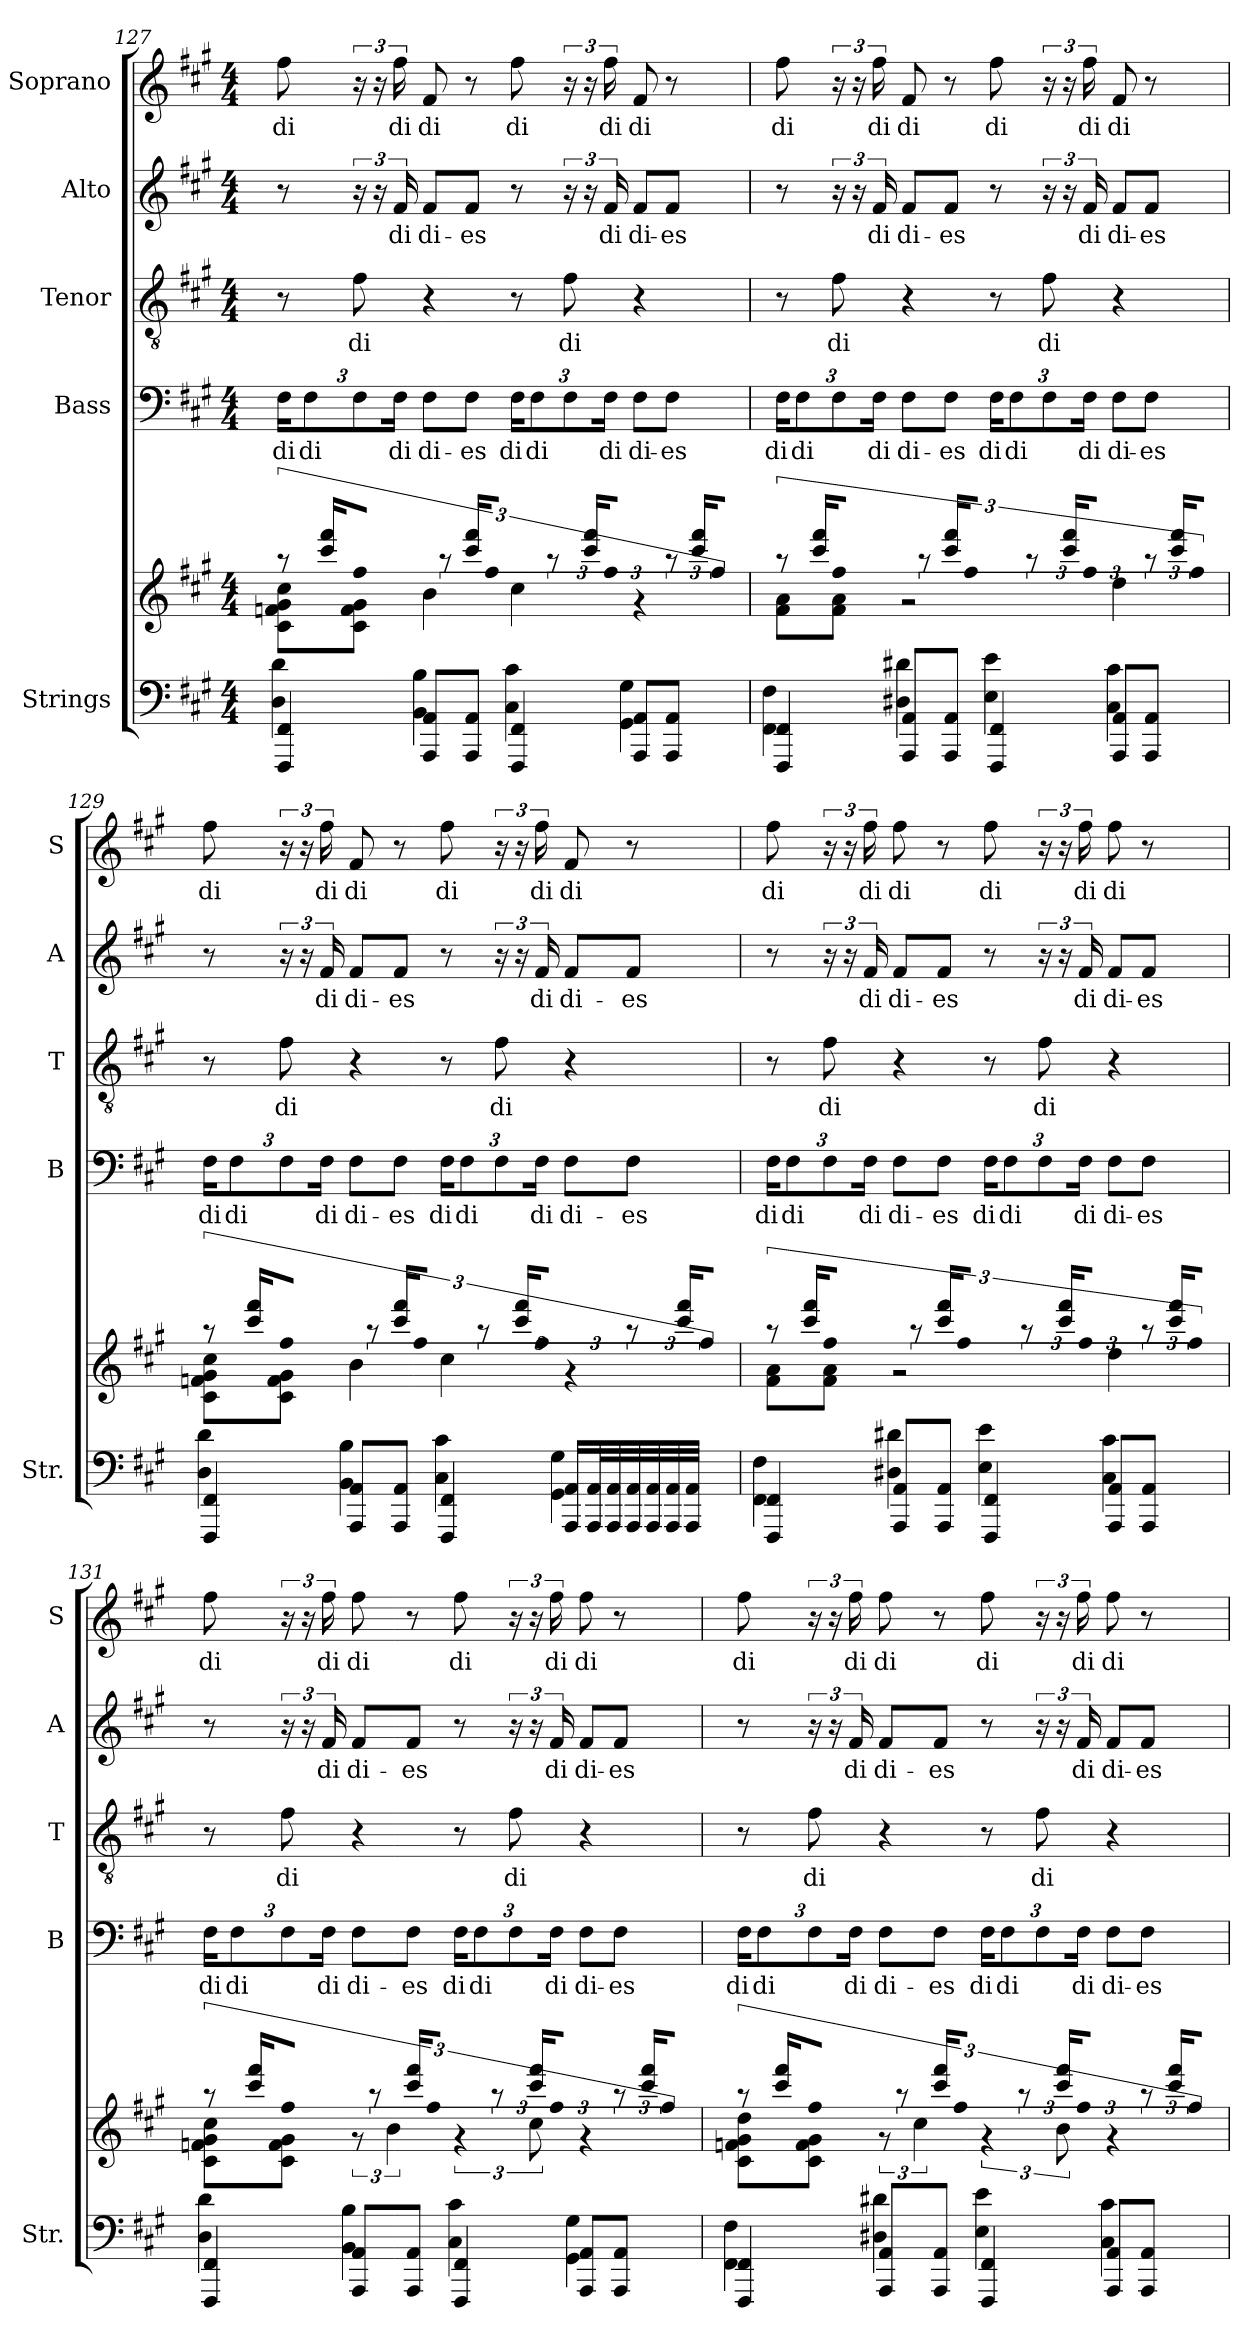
**kern	**kern	**kern	**text	**kern	**text	**kern	**text	**kern	**text
*part5	*part5	*part4	*part4	*part3	*part3	*part2	*part2	*part1	*part1
*staff6	*staff5	*staff4	*staff4	*staff3	*staff3	*staff2	*staff2	*staff1	*staff1
*I"Strings	*	*I"Bass	*	*I"Tenor	*	*I"Alto	*	*I"Soprano	*
*I'Str.	*	*I'B	*	*I'T	*	*I'A	*	*I'S	*
*clefF4	*clefG2	*clefF4	*	*clefGv2	*	*clefG2	*	*clefG2	*
*k[f#c#g#]	*k[f#c#g#]	*k[f#c#g#]	*	*k[f#c#g#]	*	*k[f#c#g#]	*	*k[f#c#g#]	*
*A:	*A:	*A:	*	*A:	*	*A:	*	*A:	*
*M4/4	*M4/4	*M4/4	*	*M4/4	*	*M4/4	*	*M4/4	*
=127	=127	=127	=127	=127	=127	=127	=127	=127	=127
*^	*^	*	*	*	*	*	*	*	*
*	*	*	*	*Xbrackettup	*	*	*	*	*	*	*
!	!	!	!	!	!LO:LY:b	!	!	!	!	!	!LO:LY:b
4FFF#/ 4FF#/	4D\ 4d\	12r	8c#\ 8fn\ 8g#\ 8cc#\L	24F#\KL	di	8r	.	8r	.	8ff#\	di
!	!	!	!	!	!LO:LY:b	!	!	!	!	!	!
.	.	.	.	12F#\	di	.	.	.	.	.	.
.	.	24ccc#/ 24fff#/KL	.	.	.	.	.	.	.	.	.
!	!	!	!	!	!	!	!LO:LY:b	!	!	!	!
.	.	8ff#/J	8c#\ 8f\ 8g#\J	12F#\	.	8f#\	di	24r	.	24r	.
.	.	.	.	.	.	.	.	24r	.	24r	.
!	!	!	!	!	!LO:LY:b	!	!	!	!LO:LY:b	!	!LO:LY:b
.	.	.	.	24F#\Jk	di	.	.	24f#/	di	24ff#\	di
!	!	!	!	!	!LO:LY:b	!	!	!	!LO:LY:b	!	!LO:LY:b
8AAA/ 8AA/L	4BB\ 4B\	12r	4b\	8F#\L	di-	4r	.	8f#/L	di-	8f#/	di
.	.	24ccc#/ 24fff#/KL	.	.	.	.	.	.	.	.	.
!	!	!	!	!	!LO:LY:b	!	!	!	!LO:LY:b	!	!
8AAA/ 8AA/J	.	8ff#/J	.	8F#\J	-es	.	.	8f#/J	-es	8r	.
!	!	!	!	!	!LO:LY:b	!	!	!	!	!	!LO:LY:b
4FFF#/ 4FF#/	4C#\ 4c#\	12r	4cc#\	24F#\KL	di	8r	.	8r	.	8ff#\	di
!	!	!	!	!	!LO:LY:b	!	!	!	!	!	!
.	.	.	.	12F#\	di	.	.	.	.	.	.
.	.	24ccc#/ 24fff#/KL	.	.	.	.	.	.	.	.	.
!	!	!	!	!	!	!	!LO:LY:b	!	!	!	!
.	.	8ff#/J	.	12F#\	.	8f#\	di	24r	.	24r	.
.	.	.	.	.	.	.	.	24r	.	24r	.
!	!	!	!	!	!LO:LY:b	!	!	!	!LO:LY:b	!	!LO:LY:b
.	.	.	.	24F#\Jk	di	.	.	24f#/	di	24ff#\	di
!	!	!	!	!	!LO:LY:b	!	!	!	!LO:LY:b	!	!LO:LY:b
8AAA/ 8AA/L	4GG#\ 4G#\	12r	4r	8F#\L	di-	4r	.	8f#/L	di-	8f#/	di
.	.	24ccc#/ 24fff#/KL	.	.	.	.	.	.	.	.	.
!	!	!	!	!	!LO:LY:b	!	!	!	!LO:LY:b	!	!
8AAA/ 8AA/J	.	8ff#/J	.	8F#\J	-es	.	.	8f#/J	-es	8r	.
!!LO:LB:g=z
=128	=128	=128	=128	=128	=128	=128	=128	=128	=128	=128	=128
!	!	!	!	!	!LO:LY:b	!	!	!	!	!	!LO:LY:b
4FFF#/ 4FF#/	4FF#\ 4F#\	12r	8f#\ 8a\L	24F#\KL	di	8r	.	8r	.	8ff#\	di
!	!	!	!	!	!LO:LY:b	!	!	!	!	!	!
.	.	.	.	12F#\	di	.	.	.	.	.	.
.	.	24ccc#/ 24fff#/KL	.	.	.	.	.	.	.	.	.
!	!	!	!	!	!	!	!LO:LY:b	!	!	!	!
.	.	8ff#/J	8f#\ 8a\J	12F#\	.	8f#\	di	24r	.	24r	.
.	.	.	.	.	.	.	.	24r	.	24r	.
!	!	!	!	!	!LO:LY:b	!	!	!	!LO:LY:b	!	!LO:LY:b
.	.	.	.	24F#\Jk	di	.	.	24f#/	di	24ff#\	di
!	!	!	!	!	!LO:LY:b	!	!	!	!LO:LY:b	!	!LO:LY:b
8AAA/ 8AA/L	4D#X\ 4d#X\	12r	2r	8F#\L	di-	4r	.	8f#/L	di-	8f#/	di
.	.	24ccc#/ 24fff#/KL	.	.	.	.	.	.	.	.	.
!	!	!	!	!	!LO:LY:b	!	!	!	!LO:LY:b	!	!
8AAA/ 8AA/J	.	8ff#/J	.	8F#\J	-es	.	.	8f#/J	-es	8r	.
!	!	!	!	!	!LO:LY:b	!	!	!	!	!	!LO:LY:b
4FFF#/ 4FF#/	4E\ 4e\	12r	.	24F#\KL	di	8r	.	8r	.	8ff#\	di
!	!	!	!	!	!LO:LY:b	!	!	!	!	!	!
.	.	.	.	12F#\	di	.	.	.	.	.	.
.	.	24ccc#/ 24fff#/KL	.	.	.	.	.	.	.	.	.
!	!	!	!	!	!	!	!LO:LY:b	!	!	!	!
.	.	8ff#/J	.	12F#\	.	8f#\	di	24r	.	24r	.
.	.	.	.	.	.	.	.	24r	.	24r	.
!	!	!	!	!	!LO:LY:b	!	!	!	!LO:LY:b	!	!LO:LY:b
.	.	.	.	24F#\Jk	di	.	.	24f#/	di	24ff#\	di
!	!	!	!	!	!LO:LY:b	!	!	!	!LO:LY:b	!	!LO:LY:b
8AAA/ 8AA/L	4C#\ 4c#\	12r	4dd\	8F#\L	di-	4r	.	8f#/L	di-	8f#/	di
.	.	24ccc#/ 24fff#/KL	.	.	.	.	.	.	.	.	.
!	!	!	!	!	!LO:LY:b	!	!	!	!LO:LY:b	!	!
8AAA/ 8AA/J	.	8ff#/J	.	8F#\J	-es	.	.	8f#/J	-es	8r	.
!!LO:PB:g=z
=129	=129	=129	=129	=129	=129	=129	=129	=129	=129	=129	=129
!	!	!	!	!	!LO:LY:b	!	!	!	!	!	!LO:LY:b
4FFF#/ 4FF#/	4D\ 4d\	12r	8c#\ 8fn\ 8g#\ 8cc#\L	24F#\KL	di	8r	.	8r	.	8ff#\	di
!	!	!	!	!	!LO:LY:b	!	!	!	!	!	!
.	.	.	.	12F#\	di	.	.	.	.	.	.
.	.	24ccc#/ 24fff#/KL	.	.	.	.	.	.	.	.	.
!	!	!	!	!	!	!	!LO:LY:b	!	!	!	!
.	.	8ff#/J	8c#\ 8f\ 8g#\J	12F#\	.	8f#\	di	24r	.	24r	.
.	.	.	.	.	.	.	.	24r	.	24r	.
!	!	!	!	!	!LO:LY:b	!	!	!	!LO:LY:b	!	!LO:LY:b
.	.	.	.	24F#\Jk	di	.	.	24f#/	di	24ff#\	di
!	!	!	!	!	!LO:LY:b	!	!	!	!LO:LY:b	!	!LO:LY:b
8AAA/ 8AA/L	4BB\ 4B\	12r	4b\	8F#\L	di-	4r	.	8f#/L	di-	8f#/	di
.	.	24ccc#/ 24fff#/KL	.	.	.	.	.	.	.	.	.
!	!	!	!	!	!LO:LY:b	!	!	!	!LO:LY:b	!	!
8AAA/ 8AA/J	.	8ff#/J	.	8F#\J	-es	.	.	8f#/J	-es	8r	.
!	!	!	!	!	!LO:LY:b	!	!	!	!	!	!LO:LY:b
4FFF#/ 4FF#/	4C#\ 4c#\	12r	4cc#\	24F#\KL	di	8r	.	8r	.	8ff#\	di
!	!	!	!	!	!LO:LY:b	!	!	!	!	!	!
.	.	.	.	12F#\	di	.	.	.	.	.	.
.	.	24ccc#/ 24fff#/KL	.	.	.	.	.	.	.	.	.
!	!	!	!	!	!	!	!LO:LY:b	!	!	!	!
.	.	8ff#/J	.	12F#\	.	8f#\	di	24r	.	24r	.
.	.	.	.	.	.	.	.	24r	.	24r	.
!	!	!	!	!	!LO:LY:b	!	!	!	!LO:LY:b	!	!LO:LY:b
.	.	.	.	24F#\Jk	di	.	.	24f#/	di	24ff#\	di
!	!	!	!	!	!LO:LY:b	!	!	!	!LO:LY:b	!	!LO:LY:b
16AAA/ 16AA/LL	4GG#\ 4G#\	12r	4r	8F#\L	di-	4r	.	8f#/L	di-	8f#/	di
32AAA/ 32AA/L	.	.	.	.	.	.	.	.	.	.	.
.	.	24ccc#/ 24fff#/KL	.	.	.	.	.	.	.	.	.
32AAA/ 32AA/	.	.	.	.	.	.	.	.	.	.	.
!	!	!	!	!	!LO:LY:b	!	!	!	!LO:LY:b	!	!
32AAA/ 32AA/	.	8ff#/J	.	8F#\J	-es	.	.	8f#/J	-es	8r	.
32AAA/ 32AA/	.	.	.	.	.	.	.	.	.	.	.
32AAA/ 32AA/	.	.	.	.	.	.	.	.	.	.	.
32AAA/ 32AA/JJJ	.	.	.	.	.	.	.	.	.	.	.
!!LO:LB:g=z
=130	=130	=130	=130	=130	=130	=130	=130	=130	=130	=130	=130
!	!	!	!	!	!LO:LY:b	!	!	!	!	!	!LO:LY:b
4FFF#/ 4FF#/	4FF#\ 4F#\	12r	8f#\ 8a\L	24F#\KL	di	8r	.	8r	.	8ff#\	di
!	!	!	!	!	!LO:LY:b	!	!	!	!	!	!
.	.	.	.	12F#\	di	.	.	.	.	.	.
.	.	24ccc#/ 24fff#/KL	.	.	.	.	.	.	.	.	.
!	!	!	!	!	!	!	!LO:LY:b	!	!	!	!
.	.	8ff#/J	8f#\ 8a\J	12F#\	.	8f#\	di	24r	.	24r	.
.	.	.	.	.	.	.	.	24r	.	24r	.
!	!	!	!	!	!LO:LY:b	!	!	!	!LO:LY:b	!	!LO:LY:b
.	.	.	.	24F#\Jk	di	.	.	24f#/	di	24ff#\	di
!	!	!	!	!	!LO:LY:b	!	!	!	!LO:LY:b	!	!LO:LY:b
8AAA/ 8AA/L	4D#X\ 4d#X\	12r	2r	8F#\L	di-	4r	.	8f#/L	di-	8ff#\	di
.	.	24ccc#/ 24fff#/KL	.	.	.	.	.	.	.	.	.
!	!	!	!	!	!LO:LY:b	!	!	!	!LO:LY:b	!	!
8AAA/ 8AA/J	.	8ff#/J	.	8F#\J	-es	.	.	8f#/J	-es	8r	.
!	!	!	!	!	!LO:LY:b	!	!	!	!	!	!LO:LY:b
4FFF#/ 4FF#/	4E\ 4e\	12r	.	24F#\KL	di	8r	.	8r	.	8ff#\	di
!	!	!	!	!	!LO:LY:b	!	!	!	!	!	!
.	.	.	.	12F#\	di	.	.	.	.	.	.
.	.	24ccc#/ 24fff#/KL	.	.	.	.	.	.	.	.	.
!	!	!	!	!	!	!	!LO:LY:b	!	!	!	!
.	.	8ff#/J	.	12F#\	.	8f#\	di	24r	.	24r	.
.	.	.	.	.	.	.	.	24r	.	24r	.
!	!	!	!	!	!LO:LY:b	!	!	!	!LO:LY:b	!	!LO:LY:b
.	.	.	.	24F#\Jk	di	.	.	24f#/	di	24ff#\	di
!	!	!	!	!	!LO:LY:b	!	!	!	!LO:LY:b	!	!LO:LY:b
8AAA/ 8AA/L	4C#\ 4c#\	12r	4dd\	8F#\L	di-	4r	.	8f#/L	di-	8ff#\	di
.	.	24ccc#/ 24fff#/KL	.	.	.	.	.	.	.	.	.
!	!	!	!	!	!LO:LY:b	!	!	!	!LO:LY:b	!	!
8AAA/ 8AA/J	.	8ff#/J	.	8F#\J	-es	.	.	8f#/J	-es	8r	.
=131	=131	=131	=131	=131	=131	=131	=131	=131	=131	=131	=131
!	!	!	!	!	!LO:LY:b	!	!	!	!	!	!LO:LY:b
4FFF#/ 4FF#/	4D\ 4d\	12r	8c#\ 8fn\ 8g#\ 8cc#\L	24F#\KL	di	8r	.	8r	.	8ff#\	di
!	!	!	!	!	!LO:LY:b	!	!	!	!	!	!
.	.	.	.	12F#\	di	.	.	.	.	.	.
.	.	24ccc#/ 24fff#/KL	.	.	.	.	.	.	.	.	.
!	!	!	!	!	!	!	!LO:LY:b	!	!	!	!
.	.	8ff#/J	8c#\ 8f\ 8g#\J	12F#\	.	8f#\	di	24r	.	24r	.
.	.	.	.	.	.	.	.	24r	.	24r	.
!	!	!	!	!	!LO:LY:b	!	!	!	!LO:LY:b	!	!LO:LY:b
.	.	.	.	24F#\Jk	di	.	.	24f#/	di	24ff#\	di
!	!	!	!	!	!LO:LY:b	!	!	!	!LO:LY:b	!	!LO:LY:b
8AAA/ 8AA/L	4BB\ 4B\	12r	12r	8F#\L	di-	4r	.	8f#/L	di-	8ff#\	di
.	.	24ccc#/ 24fff#/KL	6b\	.	.	.	.	.	.	.	.
!	!	!	!	!	!LO:LY:b	!	!	!	!LO:LY:b	!	!
8AAA/ 8AA/J	.	8ff#/J	.	8F#\J	-es	.	.	8f#/J	-es	8r	.
!	!	!	!	!	!LO:LY:b	!	!	!	!	!	!LO:LY:b
4FFF#/ 4FF#/	4C#\ 4c#\	12r	6r	24F#\KL	di	8r	.	8r	.	8ff#\	di
!	!	!	!	!	!LO:LY:b	!	!	!	!	!	!
.	.	.	.	12F#\	di	.	.	.	.	.	.
.	.	24ccc#/ 24fff#/KL	.	.	.	.	.	.	.	.	.
!	!	!	!	!	!	!	!LO:LY:b	!	!	!	!
.	.	8ff#/J	.	12F#\	.	8f#\	di	24r	.	24r	.
.	.	.	12cc#\	.	.	.	.	24r	.	24r	.
!	!	!	!	!	!LO:LY:b	!	!	!	!LO:LY:b	!	!LO:LY:b
.	.	.	.	24F#\Jk	di	.	.	24f#/	di	24ff#\	di
!	!	!	!	!	!LO:LY:b	!	!	!	!LO:LY:b	!	!LO:LY:b
8AAA/ 8AA/L	4GG#\ 4G#\	12r	4r	8F#\L	di-	4r	.	8f#/L	di-	8ff#\	di
.	.	24ccc#/ 24fff#/KL	.	.	.	.	.	.	.	.	.
!	!	!	!	!	!LO:LY:b	!	!	!	!LO:LY:b	!	!
8AAA/ 8AA/J	.	8ff#/J	.	8F#\J	-es	.	.	8f#/J	-es	8r	.
!!LO:PB:g=z
=132	=132	=132	=132	=132	=132	=132	=132	=132	=132	=132	=132
!	!	!	!	!	!LO:LY:b	!	!	!	!	!	!LO:LY:b
4FFF#/ 4FF#/	4FF#\ 4F#\	12r	8c#\ 8fn\ 8g#\ 8dd\L	24F#\KL	di	8r	.	8r	.	8ff#\	di
!	!	!	!	!	!LO:LY:b	!	!	!	!	!	!
.	.	.	.	12F#\	di	.	.	.	.	.	.
.	.	24ccc#/ 24fff#/KL	.	.	.	.	.	.	.	.	.
!	!	!	!	!	!	!	!LO:LY:b	!	!	!	!
.	.	8ff#/J	8c#\ 8f\ 8g#\J	12F#\	.	8f#\	di	24r	.	24r	.
.	.	.	.	.	.	.	.	24r	.	24r	.
!	!	!	!	!	!LO:LY:b	!	!	!	!LO:LY:b	!	!LO:LY:b
.	.	.	.	24F#\Jk	di	.	.	24f#/	di	24ff#\	di
!	!	!	!	!	!LO:LY:b	!	!	!	!LO:LY:b	!	!LO:LY:b
8AAA/ 8AA/L	4D#X\ 4d#X\	12r	12r	8F#\L	di-	4r	.	8f#/L	di-	8ff#\	di
.	.	24ccc#/ 24fff#/KL	6cc#\	.	.	.	.	.	.	.	.
!	!	!	!	!	!LO:LY:b	!	!	!	!LO:LY:b	!	!
8AAA/ 8AA/J	.	8ff#/J	.	8F#\J	-es	.	.	8f#/J	-es	8r	.
!	!	!	!	!	!LO:LY:b	!	!	!	!	!	!LO:LY:b
4FFF#/ 4FF#/	4E\ 4e\	12r	6r	24F#\KL	di	8r	.	8r	.	8ff#\	di
!	!	!	!	!	!LO:LY:b	!	!	!	!	!	!
.	.	.	.	12F#\	di	.	.	.	.	.	.
.	.	24ccc#/ 24fff#/KL	.	.	.	.	.	.	.	.	.
!	!	!	!	!	!	!	!LO:LY:b	!	!	!	!
.	.	8ff#/J	.	12F#\	.	8f#\	di	24r	.	24r	.
.	.	.	12b\	.	.	.	.	24r	.	24r	.
!	!	!	!	!	!LO:LY:b	!	!	!	!LO:LY:b	!	!LO:LY:b
.	.	.	.	24F#\Jk	di	.	.	24f#/	di	24ff#\	di
!	!	!	!	!	!LO:LY:b	!	!	!	!LO:LY:b	!	!LO:LY:b
8AAA/ 8AA/L	4C#\ 4c#\	12r	4r	8F#\L	di-	4r	.	8f#/L	di-	8ff#\	di
.	.	24ccc#/ 24fff#/KL	.	.	.	.	.	.	.	.	.
!	!	!	!	!	!LO:LY:b	!	!	!	!LO:LY:b	!	!
8AAA/ 8AA/J	.	8ff#/J	.	8F#\J	-es	.	.	8f#/J	-es	8r	.
*v	*v	*	*	*	*	*	*	*	*	*	*
*	*v	*v	*	*	*	*	*	*	*	*
=	=	=	=	=	=	=	=	=	=
*-	*-	*-	*-	*-	*-	*-	*-	*-	*-
